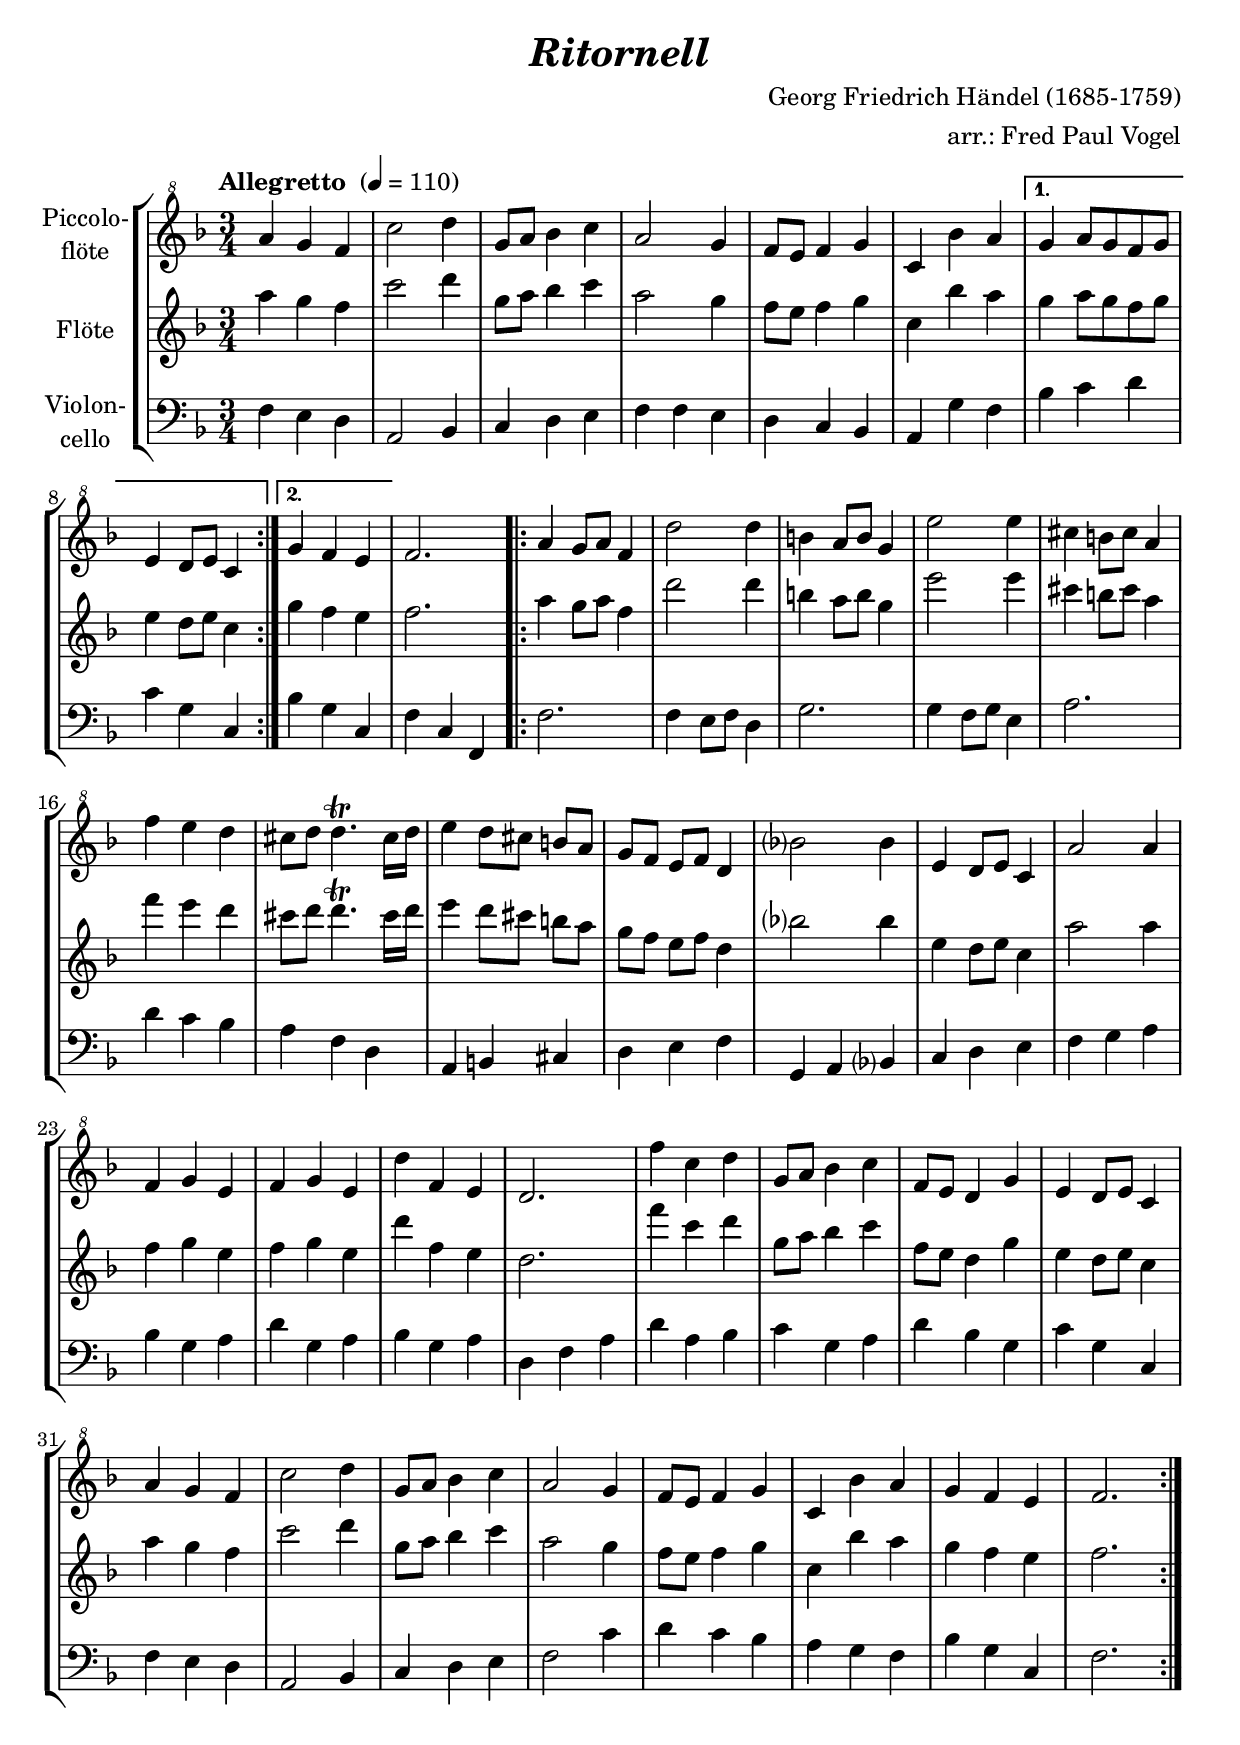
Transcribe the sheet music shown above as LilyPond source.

\version "2.18.2"
\include "deutsch.ly"
  
#(set-global-staff-size 21.5)

\header {
  title     = \markup \bold \italic "Ritornell"
  composer  = "Georg Friedrich Händel (1685-1759)"
  arranger  = "arr.: Fred Paul Vogel"
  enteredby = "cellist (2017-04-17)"
%  piece     = ""
}

voiceconsts = {
  \key f \major
  \time 3/4
  \clef "treble"
  \numericTimeSignature
  \compressFullBarRests
  % Set default beaming for all staves
  \set Timing.beamExceptions = #'()
  \set Timing.baseMoment     = #(ly:make-moment 1 4)
  \set Timing.beatStructure  = #'(1 1 1)
  \tempo "Allegretto " 4=110
}

mipf = "piccolo"
mifl = "flute"
mist = "string ensemble 1"
%minstr = "accordion"
miba = "bassoon"
%milo = "drawbar organ"
milo = "harpsichord"

va = \relative c''' {
  \voiceconsts
  \clef "treble^8"

  \repeat volta 2 {
    a4 g f
    c'2 d4
    g,8 a b4 c
    a2 g4
    f8 e f4 g
    c, b' a
  }
  \alternative {
    { g a8[ g f g] | e4 d8 e c4 }
    { g' f e }
  }
  f2.

  \repeat volta 2 {
    a4 g8 a f4
    d'2 d4
    h a8 h g4
    e'2 e4

    cis h8 cis a4
    f' e d
    cis8 d d4.\trill cis16 d
    e4 d8 cis h a
    g f e f d4
    b'?2 b4

    e, d8 e c4
    a'2 a4
    f g e
    f g e
    d' f, e
    d2.
    f'4 c d
    g,8 a b4 c
    f,8 e d4 g

    e d8 e c4
    a' g f
    c'2 d4
    g,8 a b4 c
    a2 g4
    f8 e f4 g
    c, b' a
    g f e
    f2.
  }
}

vb = \relative c''' {
  \voiceconsts

  \repeat volta 2 {
    a4 g f
    c'2 d4
    g,8 a b4 c
    a2 g4
    f8 e f4 g
    c, b' a
  }
  \alternative {
    { g a8[ g f g] | e4 d8 e c4 }
    { g' f e }
  }
  f2.

  \repeat volta 2 {
    a4 g8 a f4
    d'2 d4
    h a8 h g4
    e'2 e4

    cis h8 cis a4
    f' e d
    cis8 d d4.\trill cis16 d
    e4 d8 cis h a
    g f e f d4
    b'?2 b4

    e, d8 e c4
    a'2 a4
    f g e
    f g e
    d' f, e
    d2.
    f'4 c d
    g,8 a b4 c
    f,8 e d4 g

    e d8 e c4
    a' g f
    c'2 d4
    g,8 a b4 c
    a2 g4
    f8 e f4 g
    c, b' a
    g f e
    f2.
  }
}

vc = \relative c {
  \voiceconsts
  \clef "bass"

  \repeat volta 2 {
    f4 e d
    a2 b4
    c d e
    f f e
    d c b
    a g' f
  }
  \alternative {
    { b c d | c g c, }
    { b' g c, }
  }
  f c f,

  \repeat volta 2 {
    f'2.
    f4 e8 f d4
    g2.
    g4 f8 g e4

    a2.
    d4 c b
    a f d
    a h cis
    d e f
    g, a b?

    c d e
    f g a
    b g a
    d g, a
    b g a
    d, f a
    d a b
    c g a
    d b g

    c g c,
    f e d
    a2 b4
    c d e
    f2 c'4
    d c b
    a g f
    b g c,
    f2.
  }
}


music = \new StaffGroup <<
      \new Staff {
	\set Staff.midiInstrument = \mipf
	\set Staff.instrumentName = \markup \center-column { "Piccolo-" "flöte" }
	\transpose f f { \va }
      }

      \new Staff {
	\set Staff.midiInstrument = \mifl
	\set Staff.instrumentName = \markup \center-column { "Flöte" }
	\transpose f f { \vb }
      }

      \new Staff {
	\set Staff.midiInstrument = \mist
	\set Staff.instrumentName = \markup \center-column { "Violon-" "cello" }
	\transpose f f { \vc }
      }
>>

\book {
  \score {
    \music
    \layout {}
  }

  \score {
    \unfoldRepeats \music

    \midi {
      \context {
        \Score
      }
    }
  }
}
